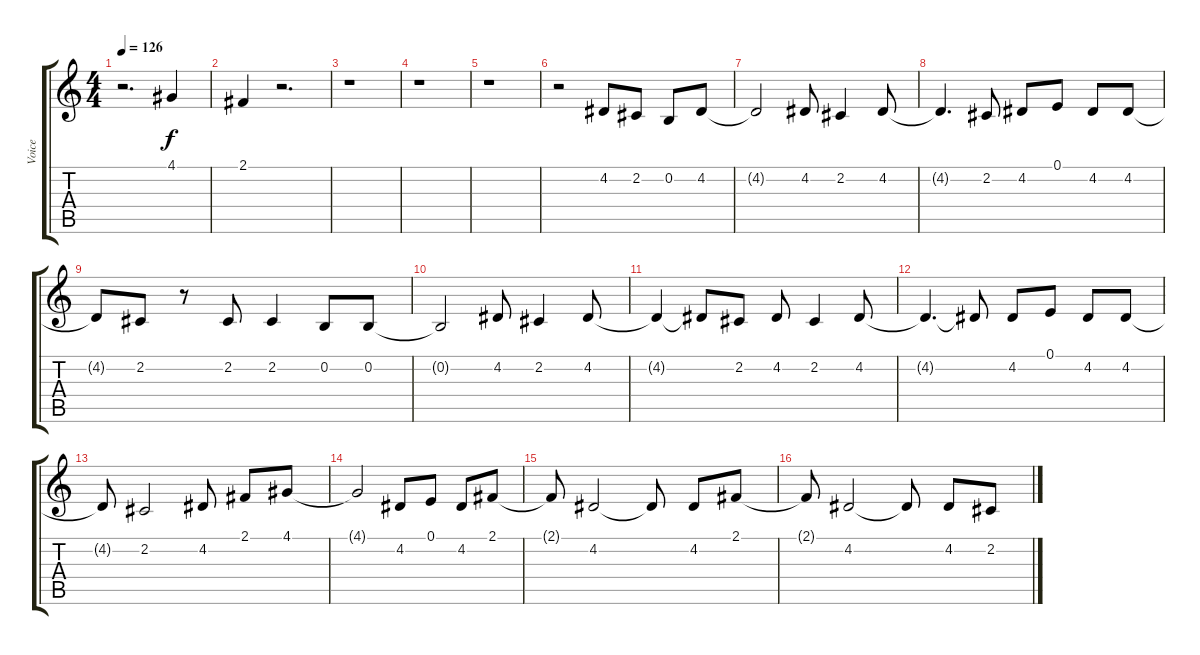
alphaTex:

\track ("Voice" "Voice") {instrument pad3polysynth}
\staff {score tabs}
\tuning (E4 B3 G3 D3 A2 E2) {hide}
\ts (4 4)
\tempo 126
\clef g2
\ks c
r.2{d dy f} 4.1.4 |
2.1.4 r.2{d} |
r.1 |
r.1 |
r.1 |
r.2 4.2.8 2.2.8 0.2.8 4.2.8 |
4.2{t}.2 4.2.8 2.2.4 4.2.8 |
4.2{t}.4{d} 2.2.8 4.2.8 0.1.8 4.2.8 4.2.8 |
4.2{t}.8 2.2.8 r.8 2.2.8 2.2.4 0.2.8 0.2.8 |
0.2{t}.2 4.2.8 2.2.4 4.2.8 |
4.2{t}.4 4.2{t}.8 2.2.8 4.2.8 2.2.4 4.2.8 |
4.2{t}.4{d} 4.2{t}.8 4.2.8 0.1.8 4.2.8 4.2.8 |
4.2{t}.8 2.2.2 4.2.8 2.1.8 4.1.8 |
4.1{t}.2 4.2.8 0.1.8 4.2.8 2.1.8 |
2.1{t}.8 4.2.2 4.2{t}.8 4.2.8 2.1.8 |
2.1{t}.8 4.2.2 4.2{t}.8 4.2.8 2.2.8
